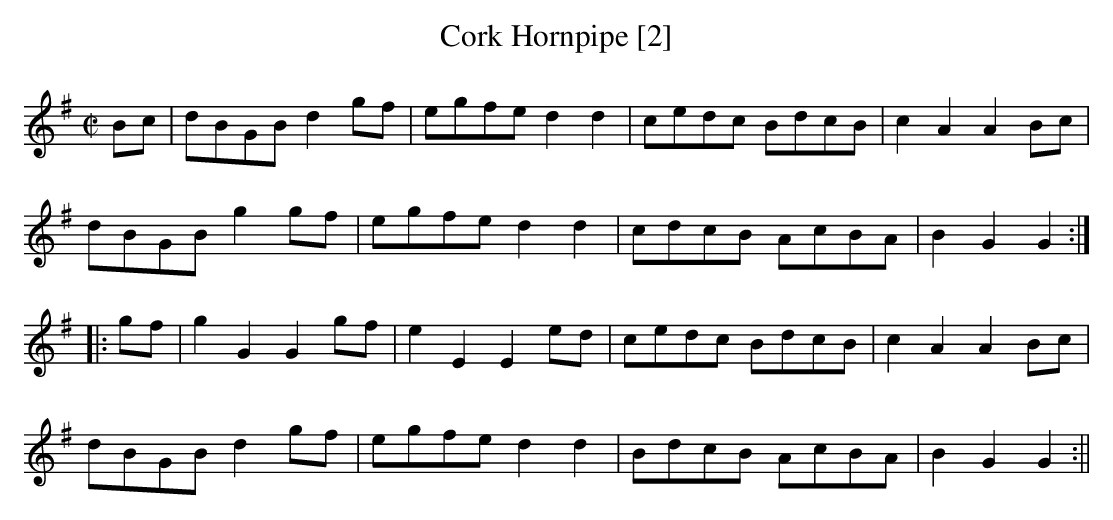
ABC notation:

X:1
T:Cork Hornpipe [2]
M:C|
L:1/8
K:G
Bc|dBGB d2 gf|egfe d2d2|cedc BdcB|c2A2A2 Bc|
dBGB g2 gf|egfe d2d2|cdcB AcBA|B2G2G2:|
|:gf|g2G2G2 gf|e2E2E2 ed|cedc BdcB|c2A2A2 Bc|
dBGB d2 gf|egfe d2d2|BdcB AcBA|B2G2G2:||
